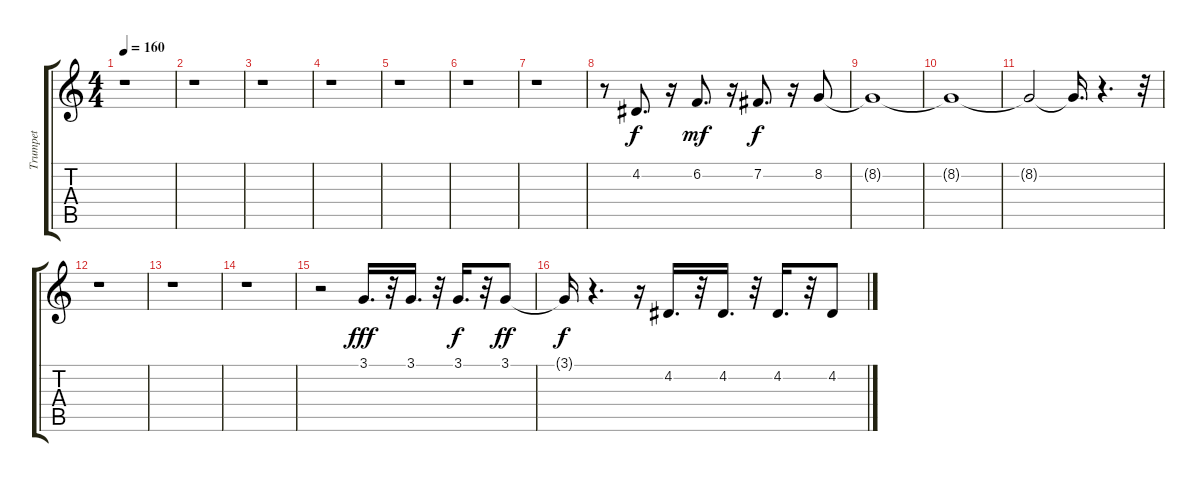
\track ("Trumpet" "Trumpet") {instrument trumpet}
\staff {score tabs}
\tuning (E4 B3 G3 D3 A2 E2) {hide}
\ts (4 4)
\tempo 160
\clef g2
\ks c
r.1{dy f} |
r.1 |
r.1 |
r.1 |
r.1 |
r.1 |
r.1 |
r.8 4.2.8{d} r.16 6.2.8{d dy mf} r.16 7.2.8{d dy f} r.16 8.2.8 |
8.2{t}.1 |
8.2{t}.1 |
8.2{t}.2 8.2{t}.16{d} r.4{d} r.32 |
r.1 |
r.1 |
r.1 |
r.2 3.1.16{d dy fff} r.32 3.1.16{d} r.32 3.1.16{d dy f} r.32 3.1.8{dy ff} |
3.1{t}.16{dy f} r.4{d} r.16 4.2.16{d} r.32 4.2.16{d} r.32 4.2.16{d} r.32 4.2.8
